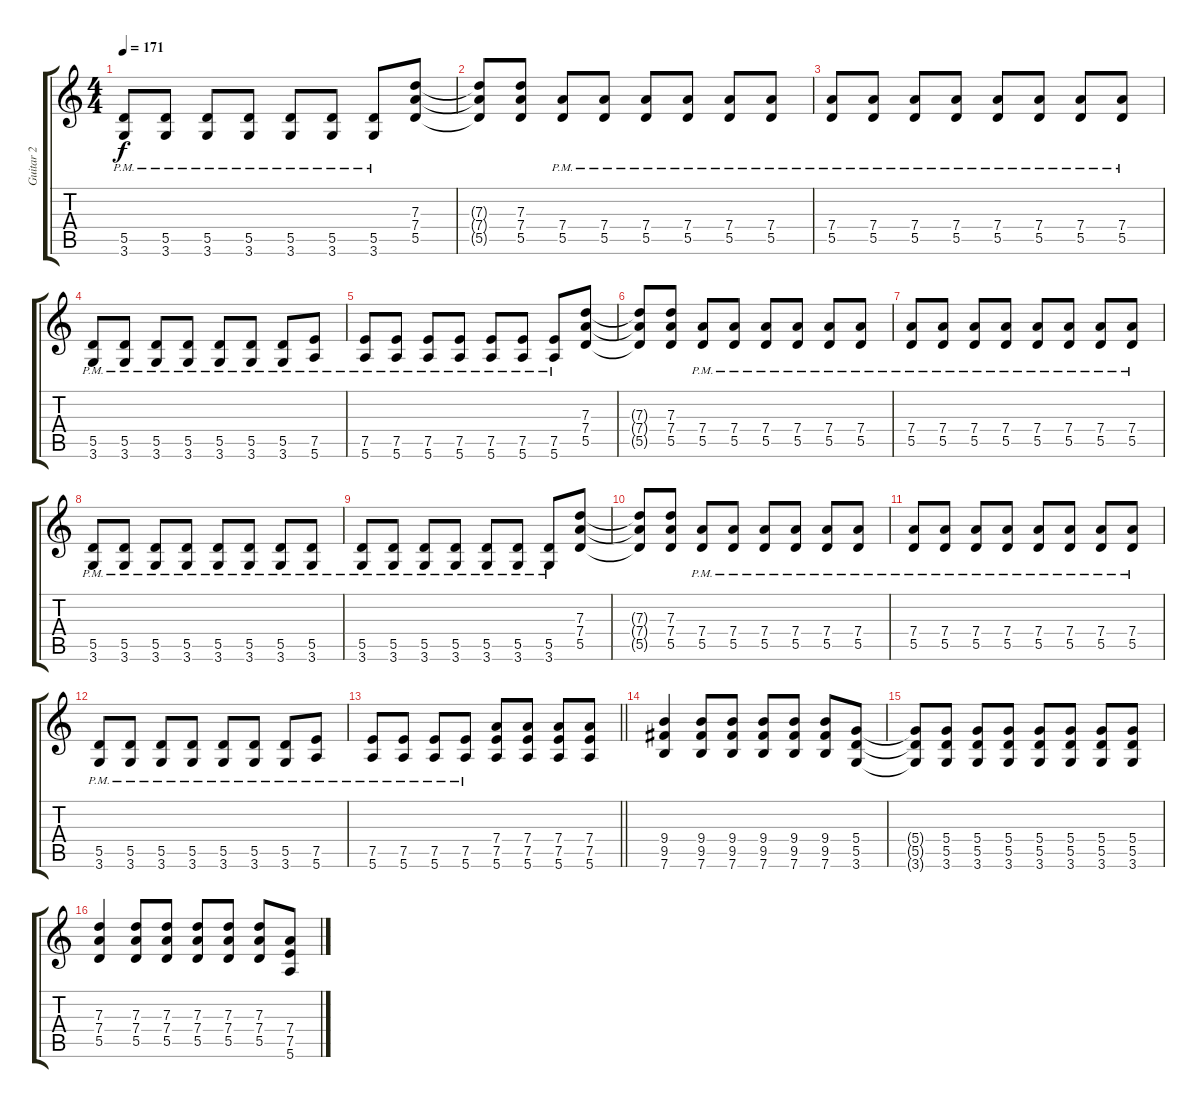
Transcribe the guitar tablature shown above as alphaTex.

\track ("Guitar 2" "Guitar 2") {instrument overdrivenguitar}
\staff {score tabs}
\tuning (E4 B3 G3 D3 A2 E2) {hide}
\ts (4 4)
\tempo 171
\clef g2
\ks c
(5.5{pm} 3.6{pm}).8{dy f} (5.5{pm} 3.6{pm}).8 (5.5{pm} 3.6{pm}).8 (5.5{pm} 3.6{pm}).8 (5.5{pm} 3.6{pm}).8 (5.5{pm} 3.6{pm}).8 (5.5{pm} 3.6{pm}).8 (7.3 7.4 5.5).8 |
(7.3{t} 7.4{t} 5.5{t}).8 (7.3 7.4 5.5).8 (7.4{pm} 5.5{pm}).8 (7.4{pm} 5.5{pm}).8 (7.4{pm} 5.5{pm}).8 (7.4{pm} 5.5{pm}).8 (7.4{pm} 5.5{pm}).8 (7.4{pm} 5.5{pm}).8 |
(7.4{pm} 5.5{pm}).8 (7.4{pm} 5.5{pm}).8 (7.4{pm} 5.5{pm}).8 (7.4{pm} 5.5{pm}).8 (7.4{pm} 5.5{pm}).8 (7.4{pm} 5.5{pm}).8 (7.4{pm} 5.5{pm}).8 (7.4{pm} 5.5{pm}).8 |
(5.5{pm} 3.6{pm}).8 (5.5{pm} 3.6{pm}).8 (5.5{pm} 3.6{pm}).8 (5.5{pm} 3.6{pm}).8 (5.5{pm} 3.6{pm}).8 (5.5{pm} 3.6{pm}).8 (5.5{pm} 3.6{pm}).8 (7.5{pm} 5.6{pm}).8 |
(7.5{pm} 5.6{pm}).8 (7.5{pm} 5.6{pm}).8 (7.5{pm} 5.6{pm}).8 (7.5{pm} 5.6{pm}).8 (7.5{pm} 5.6{pm}).8 (7.5{pm} 5.6{pm}).8 (7.5{pm} 5.6{pm}).8 (7.3 7.4 5.5).8 |
(7.3{t} 7.4{t} 5.5{t}).8 (7.3 7.4 5.5).8 (7.4{pm} 5.5{pm}).8 (7.4{pm} 5.5{pm}).8 (7.4{pm} 5.5{pm}).8 (7.4{pm} 5.5{pm}).8 (7.4{pm} 5.5{pm}).8 (7.4{pm} 5.5{pm}).8 |
(7.4{pm} 5.5{pm}).8 (7.4{pm} 5.5{pm}).8 (7.4{pm} 5.5{pm}).8 (7.4{pm} 5.5{pm}).8 (7.4{pm} 5.5{pm}).8 (7.4{pm} 5.5{pm}).8 (7.4{pm} 5.5{pm}).8 (7.4{pm} 5.5{pm}).8 |
(5.5{pm} 3.6{pm}).8 (5.5{pm} 3.6{pm}).8 (5.5{pm} 3.6{pm}).8 (5.5{pm} 3.6{pm}).8 (5.5{pm} 3.6{pm}).8 (5.5{pm} 3.6{pm}).8 (5.5{pm} 3.6{pm}).8 (5.5{pm} 3.6{pm}).8 |
(5.5{pm} 3.6{pm}).8 (5.5{pm} 3.6{pm}).8 (5.5{pm} 3.6{pm}).8 (5.5{pm} 3.6{pm}).8 (5.5{pm} 3.6{pm}).8 (5.5{pm} 3.6{pm}).8 (5.5{pm} 3.6{pm}).8 (7.3 7.4 5.5).8 |
(7.3{t} 7.4{t} 5.5{t}).8 (7.3 7.4 5.5).8 (7.4{pm} 5.5{pm}).8 (7.4{pm} 5.5{pm}).8 (7.4{pm} 5.5{pm}).8 (7.4{pm} 5.5{pm}).8 (7.4{pm} 5.5{pm}).8 (7.4{pm} 5.5{pm}).8 |
(7.4{pm} 5.5{pm}).8 (7.4{pm} 5.5{pm}).8 (7.4{pm} 5.5{pm}).8 (7.4{pm} 5.5{pm}).8 (7.4{pm} 5.5{pm}).8 (7.4{pm} 5.5{pm}).8 (7.4{pm} 5.5{pm}).8 (7.4{pm} 5.5{pm}).8 |
(5.5{pm} 3.6{pm}).8 (5.5{pm} 3.6{pm}).8 (5.5{pm} 3.6{pm}).8 (5.5{pm} 3.6{pm}).8 (5.5{pm} 3.6{pm}).8 (5.5{pm} 3.6{pm}).8 (5.5{pm} 3.6{pm}).8 (7.5{pm} 5.6{pm}).8 |
\barLineRight lightlight
(7.5{pm} 5.6{pm}).8 (7.5{pm} 5.6{pm}).8 (7.5{pm} 5.6{pm}).8 (7.5{pm} 5.6{pm}).8 (7.4 7.5 5.6).8 (7.4 7.5 5.6).8 (7.4 7.5 5.6).8 (7.4 7.5 5.6).8 |
(9.4 9.5 7.6).4 (9.4 9.5 7.6).8 (9.4 9.5 7.6).8 (9.4 9.5 7.6).8 (9.4 9.5 7.6).8 (9.4 9.5 7.6).8 (5.4 5.5 3.6).8 |
(5.4{t} 5.5{t} 3.6{t}).8 (5.4 5.5 3.6).8 (5.4 5.5 3.6).8 (5.4 5.5 3.6).8 (5.4 5.5 3.6).8 (5.4 5.5 3.6).8 (5.4 5.5 3.6).8 (5.4 5.5 3.6).8 |
(7.3 7.4 5.5).4 (7.3 7.4 5.5).8 (7.3 7.4 5.5).8 (7.3 7.4 5.5).8 (7.3 7.4 5.5).8 (7.3 7.4 5.5).8 (7.4 7.5 5.6).8
